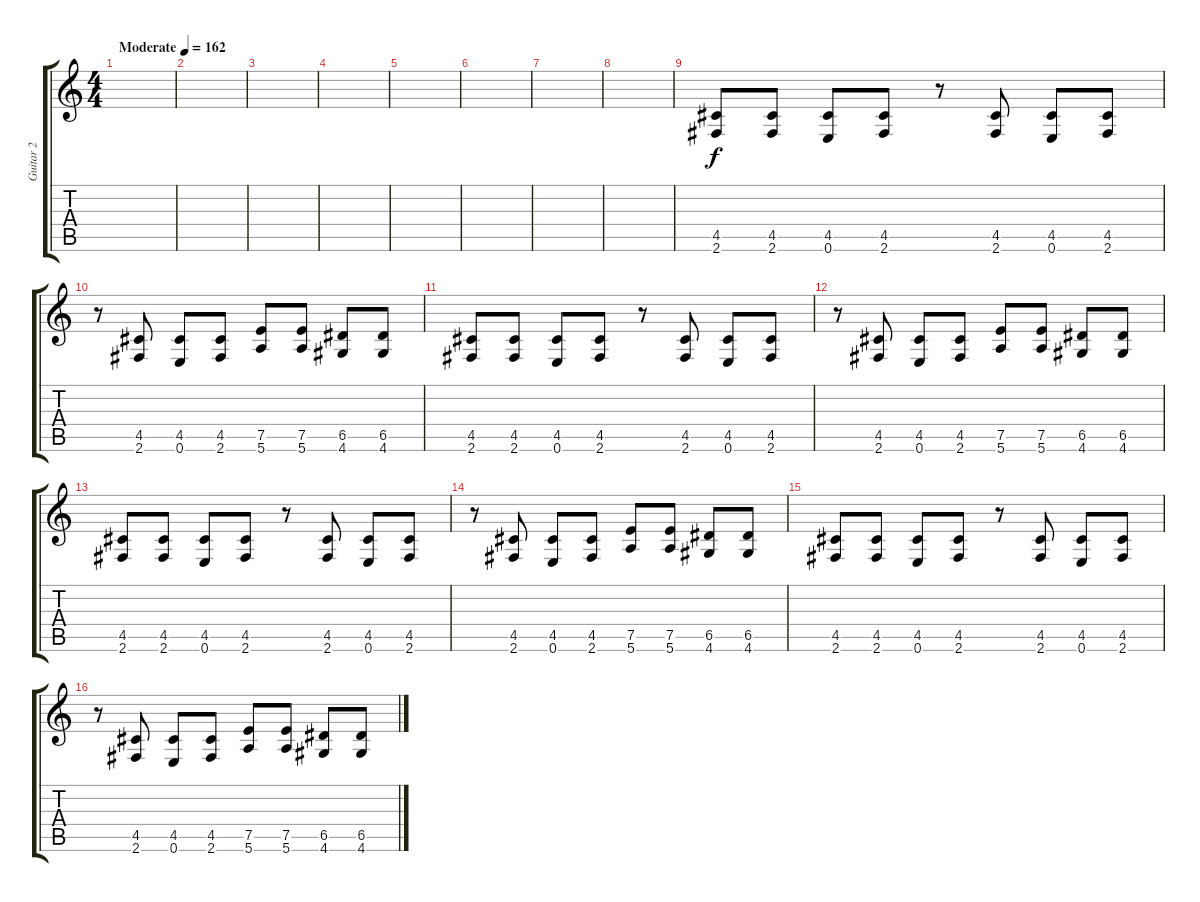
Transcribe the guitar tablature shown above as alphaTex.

\track ("Guitar 2" "Guitar 2") {instrument overdrivenguitar}
\staff {score tabs}
\tuning (E4 B3 G3 D3 A2 E2) {hide}
\ts (4 4)
\tempo (162 "Moderate")
\clef g2
\ks c
|
|
|
|
|
|
|
|
(4.5 2.6).8 (4.5 2.6).8 (4.5 0.6).8 (4.5 2.6).8 r.8 (4.5 2.6).8 (4.5 0.6).8 (4.5 2.6).8 |
r.8 (4.5 2.6).8 (4.5 0.6).8 (4.5 2.6).8 (7.5 5.6).8 (7.5 5.6).8 (6.5 4.6).8 (6.5 4.6).8 |
(4.5 2.6).8 (4.5 2.6).8 (4.5 0.6).8 (4.5 2.6).8 r.8 (4.5 2.6).8 (4.5 0.6).8 (4.5 2.6).8 |
r.8 (4.5 2.6).8 (4.5 0.6).8 (4.5 2.6).8 (7.5 5.6).8 (7.5 5.6).8 (6.5 4.6).8 (6.5 4.6).8 |
(4.5 2.6).8 (4.5 2.6).8 (4.5 0.6).8 (4.5 2.6).8 r.8 (4.5 2.6).8 (4.5 0.6).8 (4.5 2.6).8 |
r.8 (4.5 2.6).8 (4.5 0.6).8 (4.5 2.6).8 (7.5 5.6).8 (7.5 5.6).8 (6.5 4.6).8 (6.5 4.6).8 |
(4.5 2.6).8 (4.5 2.6).8 (4.5 0.6).8 (4.5 2.6).8 r.8 (4.5 2.6).8 (4.5 0.6).8 (4.5 2.6).8 |
r.8 (4.5 2.6).8 (4.5 0.6).8 (4.5 2.6).8 (7.5 5.6).8 (7.5 5.6).8 (6.5 4.6).8 (6.5 4.6).8
